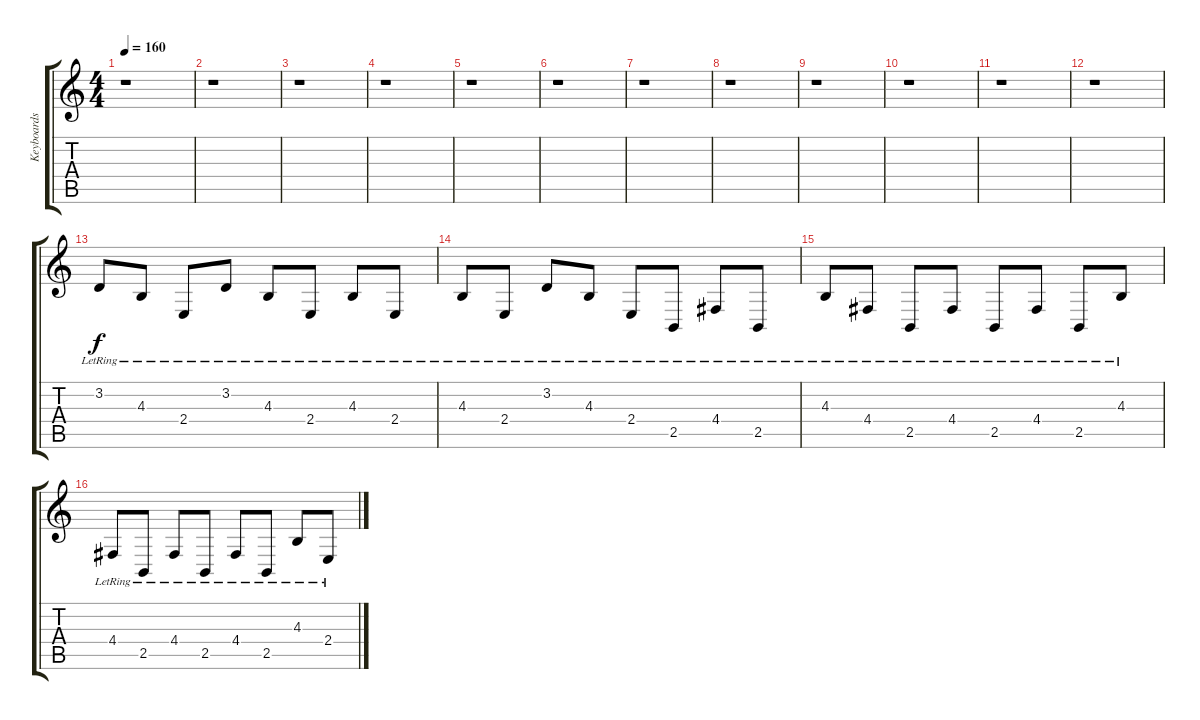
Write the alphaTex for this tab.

\track ("Keyboards" "Keyboards") {instrument acousticgrandpiano}
\staff {score tabs}
\tuning (E4 B3 G3 D3 A2 E2) {hide}
\ts (4 4)
\tempo 160
\clef g2
\ks c
r.1{dy f} |
r.1 |
r.1 |
r.1 |
r.1 |
r.1 |
r.1 |
r.1 |
r.1 |
r.1 |
r.1 |
r.1 |
3.2{lr}.8{instrument acousticgrandpiano} 4.3{lr}.8 2.4{lr}.8 3.2{lr}.8 4.3{lr}.8 2.4{lr}.8 4.3{lr}.8 2.4{lr}.8 |
4.3{lr}.8 2.4{lr}.8 3.2{lr}.8 4.3{lr}.8 2.4{lr}.8 2.5{lr}.8 4.4{lr}.8 2.5{lr}.8 |
4.3{lr}.8 4.4{lr}.8 2.5{lr}.8 4.4{lr}.8 2.5{lr}.8 4.4{lr}.8 2.5{lr}.8 4.3{lr}.8 |
4.4{lr}.8 2.5{lr}.8 4.4{lr}.8 2.5{lr}.8 4.4{lr}.8 2.5{lr}.8 4.3{lr}.8 2.4{lr}.8
